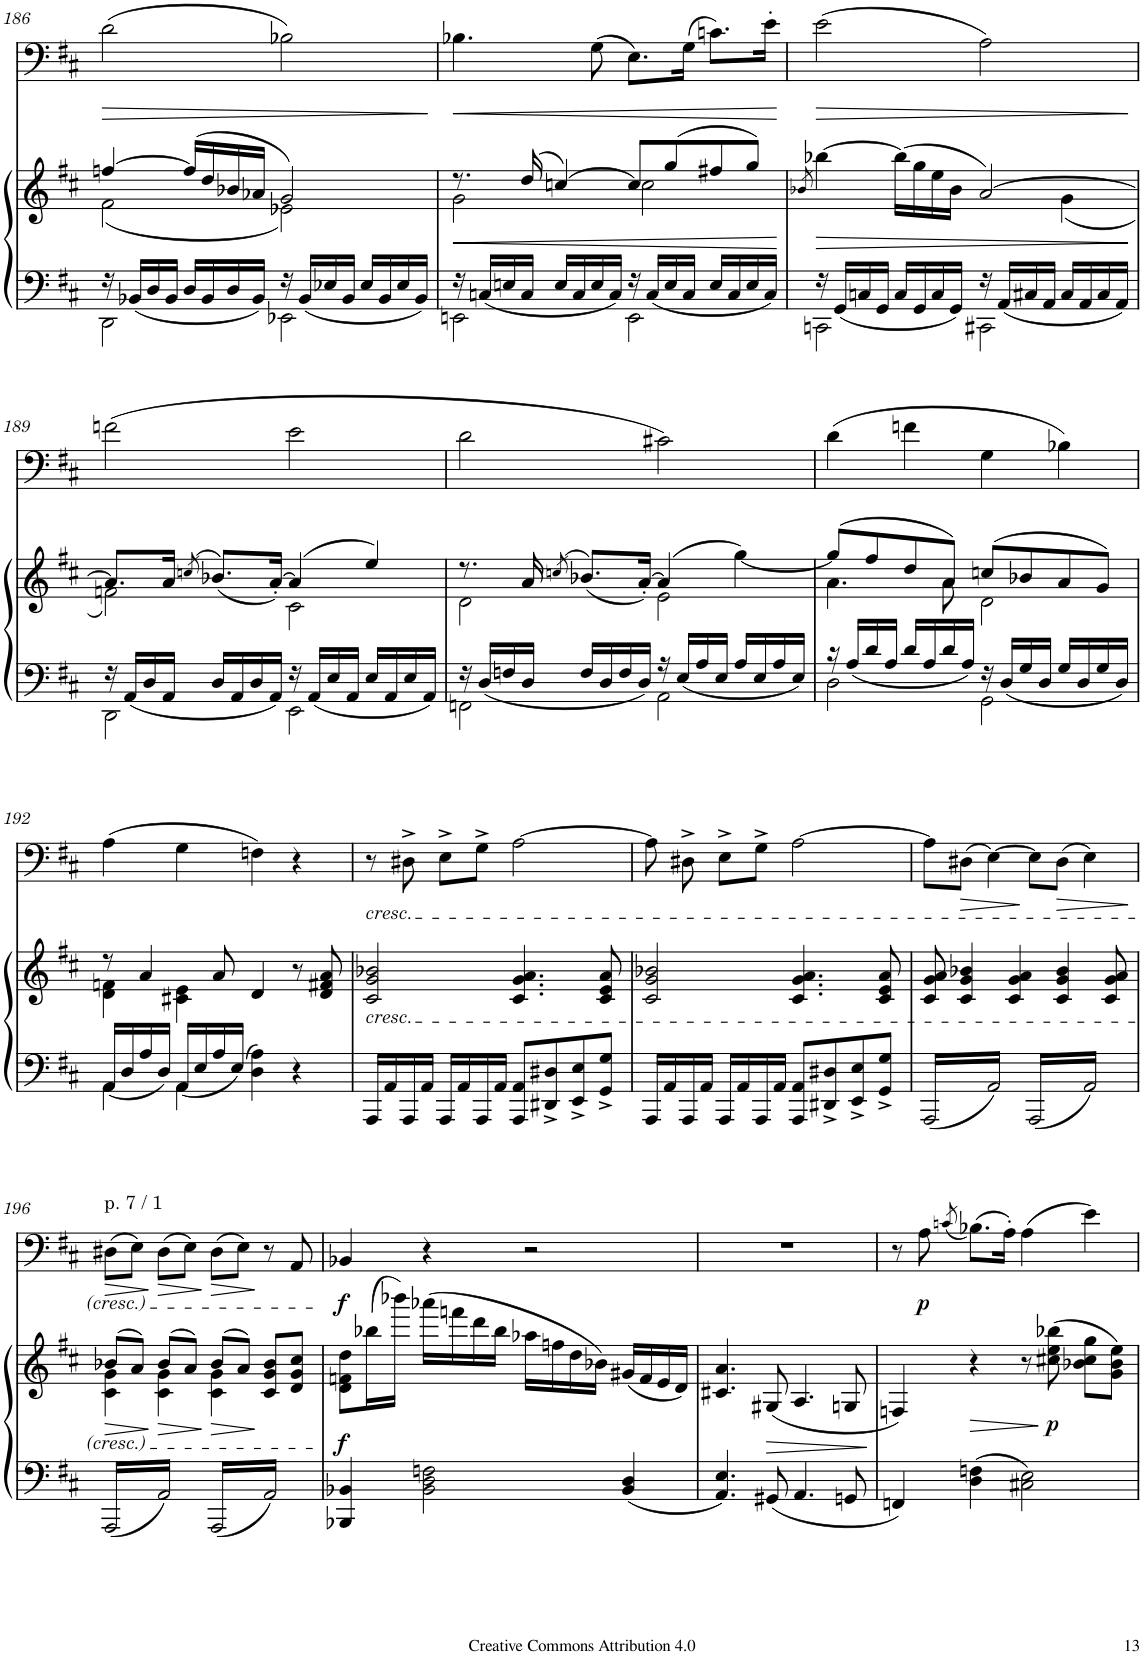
**kern	**kern	**dynam	**kern	**dynam
*part2	*part2	*part2	*part1	*part1
*staff3	*staff2	*staff2/3	*staff1	*staff1
*I"Piano	*	*	*I"Violoncello	*
*I'Pno	*	*	*I'Vc	*
!!LO:PB:g=z
*clefF4	*clefG2	*	*clefF4	*
*k[f#c#]	*k[f#c#]	*	*k[f#c#]	*
*M4/4	*M4/4	*	*M4/4	*
*met(c)	*met(c)	*	*met(c)	*
=186	=186	=186	=186	=186
*^	*^	*	*	*
!	!	!	!	!	!	!LO:HP:b
16r	2DD\	[4ffn/	(2f#\	.	(2d\	>
16BB-X/LL	.	.	.	.	.	.
16D/	.	.	.	.	.	.
16BB-/JJ	.	.	.	.	.	.
16D/LL	.	(16ff/LL]	.	.	.	.
16BB-/	.	16dd/	.	.	.	.
16D/	.	16b-X/	.	.	.	.
16BB-/JJ	.	16a-X/JJ	.	.	.	.
16r	2EE-X\	2g/)	2e-X\)	.	2B-X\)	.
16BB-/LL	.	.	.	.	.	.
16E-X/	.	.	.	.	.	.
16BB-/JJ	.	.	.	.	.	.
16E-/LL	.	.	.	.	.	.
16BB-/	.	.	.	.	.	.
16E-/	.	.	.	.	.	.
16BB-/JJ	.	.	.	.	.	.
*v	*v	*	*	*	*	*
*	*v	*v	*	*	*
.	.	.	.	]
=187	=187	=187	=187	=187
*^	*	*	*	*
!	!	!	!LO:HP:b	!	!LO:HP:b
*	*	*^	*	*	*
16r	2EEn\	8.r	2g\	<	4.B-X\	<
16Cn/LL	.	.	.	.	.	.
16En/	.	.	.	.	.	.
16C/JJ	.	(16dd/	.	.	.	.
16E/LL	.	[4ccn/)	.	.	.	.
16C/	.	.	.	.	.	.
16E/	.	.	.	.	(8G\	.
16C/JJ	.	.	.	.	.	.
16r	2EE\	8cc/L]	2cc\	.	8.E\L)	.
16C/LL	.	.	.	.	.	.
16E/	.	(8gg/	.	.	.	.
16C/JJ	.	.	.	.	(16G\Jk	.
16E/LL	.	8ff#X/	.	.	8.cn\L)	.
16C/	.	.	.	.	.	.
16E/	.	8gg/J)	.	.	.	.
16C/JJ	.	.	.	.	16e'\Jk	.
*v	*v	*	*	*	*	*
*	*v	*v	*	*	*
.	.	[	.	[
=188	=188	=188	=188	=188
.	8qb-X/	.	.	.
*^	*^	*	*	*
!	!	!	!	!	!	!LO:HP:b
16r	2CCn\	[4bb-X\	2.ryy	.	(2e\	>
16GG/LL	.	.	.	.	.	.
16Cn/	.	.	.	.	.	.
16GG/JJ	.	.	.	.	.	.
16C/LL	.	(16bb-\LL]	.	.	.	.
16GG/	.	16gg\	.	.	.	.
16C/	.	16ee\	.	.	.	.
16GG/JJ	.	16b-\JJ	.	.	.	.
16r	2CC#X\	[2a/)	.	.	2A\)	.
16AA/LL	.	.	.	.	.	.
16C#X/	.	.	.	.	.	.
16AA/JJ	.	.	.	.	.	.
16C#/LL	.	.	(4g\	.	.	.
16AA/	.	.	.	.	.	.
16C#/	.	.	.	.	.	.
16AA/JJ	.	.	.	.	.	.
*v	*v	*	*	*	*	*
*	*v	*v	*	*	*
.	.	.	.	]
!!LO:LB:g=z
=189	=189	=189	=189	=189
*^	*^	*	*	*
16r	2DD\	8.a/L]	2fn\)	.	(2fn\	.
16AA/LL	.	.	.	.	.	.
16D/	.	.	.	.	.	.
16AA/JJ	.	16a/Jk	.	.	.	.
.	.	(8qccn/	.	.	.	.
16D/LL	.	(<8.b-X/L)	.	.	.	.
16AA/	.	.	.	.	.	.
16D/	.	.	.	.	.	.
16AA/JJ	.	[16a'</Jk)	.	.	.	.
16r	2EE\	(4a/]	2c#\	.	2e\	.
16AA/LL	.	.	.	.	.	.
16E/	.	.	.	.	.	.
16AA/JJ	.	.	.	.	.	.
16E/LL	.	4ee/)	.	.	.	.
16AA/	.	.	.	.	.	.
16E/	.	.	.	.	.	.
16AA/JJ	.	.	.	.	.	.
=190	=190	=190	=190	=190	=190	=190
16r	2FFn\	8.r	2d\	.	2d\	.
16D/LL	.	.	.	.	.	.
16Fn/	.	.	.	.	.	.
16D/JJ	.	16a/	.	.	.	.
.	.	(8qccn/	.	.	.	.
16F/LL	.	(<8.b-X/L)	.	.	.	.
16D/	.	.	.	.	.	.
16F/	.	.	.	.	.	.
16D/JJ	.	[16a'</Jk)	.	.	.	.
16r	2AA\	(4a/]	2e\	.	2c#X\)	.
16E/LL	.	.	.	.	.	.
16A/	.	.	.	.	.	.
16E/JJ	.	.	.	.	.	.
16A/LL	.	[4gg\)	.	.	.	.
16E/	.	.	.	.	.	.
16A/	.	.	.	.	.	.
16E/JJ	.	.	.	.	.	.
=191	=191	=191	=191	=191	=191	=191
16r	2D\	(8gg/L]	4.a\	.	(4d\	.
16A/LL	.	.	.	.	.	.
16d/	.	8ff#/	.	.	.	.
16A/JJ	.	.	.	.	.	.
16d/LL	.	8dd/	.	.	4fn\	.
16A/	.	.	.	.	.	.
16d/	.	8a/J)	8a\	.	.	.
16A/JJ	.	.	.	.	.	.
16r	2GG\	(8ccn/L	2d\	.	4G\	.
16D/LL	.	.	.	.	.	.
16G/	.	8b-X/	.	.	.	.
16D/JJ	.	.	.	.	.	.
16G/LL	.	8a/	.	.	4B-X\)	.
16D/	.	.	.	.	.	.
16G/	.	8g/J)	.	.	.	.
16D/JJ	.	.	.	.	.	.
!!LO:LB:g=z
=192	=192	=192	=192	=192	=192	=192
16AA/LL	4AA\	8r	4d\ 4fn\	.	(4A\	.
16D/	.	.	.	.	.	.
16A/	.	4a/	.	.	.	.
16D/JJ	.	.	.	.	.	.
16AA/LL	4AA\	.	4c#X\ 4e\	.	4G\	.
16E/	.	.	.	.	.	.
16A/	.	8a/	.	.	.	.
16E/JJ	.	.	.	.	.	.
4D\ 4A\	2ryy	4d/	2ryy	.	4Fn\)	.
4r	.	8r	.	.	4r	.
.	.	8d/ 8f#X/ 8a/	.	.	.	.
*v	*v	*	*	*	*	*
*	*v	*v	*	*	*
=193	=193	=193	=193	=193
!	!	!	!LO:TX:b:i:t=cresc.	!
!	!LO:TX:b:i:t=cresc.	!	!	!
16AAA/LL	2c#/ 2g/ 2b-X/	.	8r	.
16AA/	.	.	.	.
16AAA/	.	.	8D#X^\	.
16AA/JJ	.	.	.	.
16AAA/LL	.	.	8E^\L	.
16AA/	.	.	.	.
16AAA/	.	.	8G^\J	.
16AA/JJ	.	.	.	.
8AAA/ 8AA/L	4.c#/ 4.g/ 4.a/	.	[2A\	.
8DD#X/^ 8D#X/^	.	.	.	.
8EE/^ 8E/^	.	.	.	.
8GG/^ 8G/^J	8c#/ 8e/ 8a/	.	.	.
=194	=194	=194	=194	=194
16AAA/LL	2c#/ 2g/ 2b-X/	.	8A\]	.
16AA/	.	.	.	.
16AAA/	.	.	8D#X^\	.
16AA/JJ	.	.	.	.
16AAA/LL	.	.	8E^\L	.
16AA/	.	.	.	.
16AAA/	.	.	8G^\J	.
16AA/JJ	.	.	.	.
8AAA/ 8AA/L	4.c#/ 4.g/ 4.a/	.	[2A\	.
8DD#X/^ 8D#X/^	.	.	.	.
8EE/^ 8E/^	.	.	.	.
8GG/^ 8G/^J	8c#/ 8e/ 8a/	.	.	.
=195	=195	=195	=195	=195
6.AAA/	8c#/ 8g/ 8a/	.	8A\L]	.
!	!	!	!	!LO:HP:b
.	4c#/ 4g/ 4b-X/	.	(8D#X\J	>
6.AA/	.	.	[4E\)	.
.	4c#/ 4g/ 4a/	.	.	.
6.AAA/	.	.	8E\L]	]
!	!	!	!	!LO:HP:b
.	4c#/ 4g/ 4b-/	.	(8D#\J	>
6.AA/	.	.	4E\)	.
.	8c#/ 8g/ 8a/	.	.	.
.	.	.	.	]
!!LO:LB:g=z
=196	=196	=196	=196	=196
!	!	!	!LO:TX:a:t=p. 7 / 1	!
!	!	!LO:HP:b	!	!LO:HP:b
*	*^	*	*	*
6.AAA/	(8b-X/L	4c#\ 4g\	>	(8D#X\L	>
.	8a/J)	.	.	8E\J)	.
!	!	!	!LO:HP:n=1:b	!	!LO:HP:n=1:b
6.AA/	(8b-/L	4c#\ 4g\	] >	(8D#\L	] >
.	8a/J)	.	.	8E\J)	.
!	!	!	!LO:HP:n=1:b	!	!LO:HP:n=1:b
6.AAA/	(8b-/L	4c#\ 4g\	] >	(8D#\L	] >
.	8a/J)	.	.	8E\J)	.
6.AA/	8c#/ 8g/ 8b-/L	4ryy	]	8r	]
.	8d/ 8g/ 8cc#/J	.	.	8AA/	.
*	*v	*v	*	*	*
=197	=197	=197	=197	=197
!	!	!LO:DY:b	!	!LO:DY:b
4BBB-X/ 4BB-X/	8d\ 8fn\ 8dd\L	f	4BB-X/	f
.	(16bb-X\L	.	.	.
.	16bbb-X\JJ)	.	.	.
2BB-\ 2D\ 2Fn\	(16aaa-X\LL	.	4r	.
.	16fffn\	.	.	.
.	16ddd\	.	.	.
.	16bb-\JJ	.	.	.
.	16aa-X\LL	.	2r	.
.	16ffn\	.	.	.
.	16dd\	.	.	.
.	16b-X\JJ)	.	.	.
4BB-/ 4D/	(16g#X/LL	.	.	.
.	16f/	.	.	.
.	16e/	.	.	.
.	16d/JJ)	.	.	.
=198	=198	=198	=198	=198
4.AA/ 4.E/	4.c#X/ 4.a/	.	1r	.
!	!	!LO:HP:b	!	!
8GG#X/	(8G#X/	>	.	.
4.AA/	4.A/	.	.	.
8GGn/	8Gn/	.	.	.
.	.	]	.	.
=199	=199	=199	=199	=199
4FFn/	4Fn/)	.	8r	.
!	!	!	!	!LO:DY:b
.	.	.	8A\	p
.	.	.	(8qcn/	.
!	!	!LO:HP:b	!	!
4D\ 4Fn\	4r	>	(8.B-X\L)	.
.	.	.	16A'\Jk)	.
2C#X\ 2E\	8r	.	(4A\	.
!	!	!LO:DY:n=1:b	!	!
.	(8cc#X\ 8ee\ 8bb-X\	] p	.	.
.	8b-X\ 8cc#\ 8gg\L	.	4e\)	.
.	8g\ 8b-\ 8ee\J)	.	.	.
=	=	=	=	=
*-	*-	*-	*-	*-
